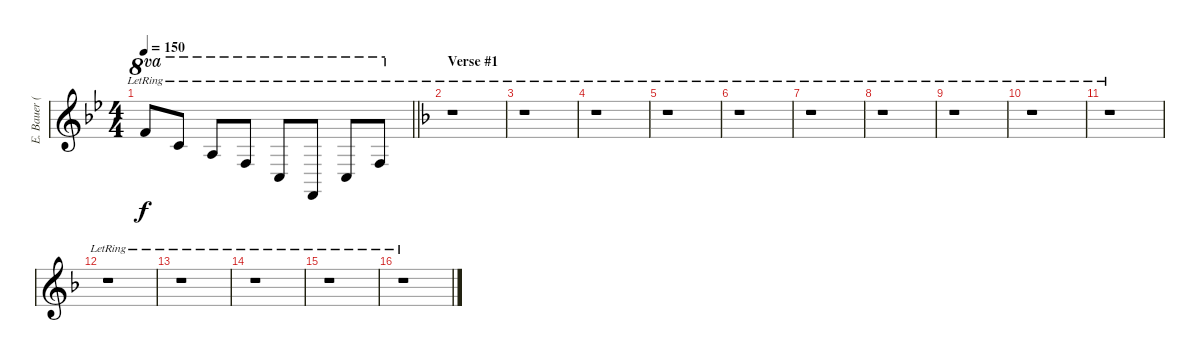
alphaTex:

\track ("E. Bauer (Keyboard)" "E. Bauer (") {instrument orchestralharp}
\staff {score}
\tuning (E4 B3 G3 D3 A2 E2) {hide}
\ts (4 4)
\tempo 150
\clef g2
\barLineRight lightlight
\ks gminor
13.1{lr}.8{ot 8va dy f} 13.2{lr}.8{ot 8va} 14.3{lr}.8{ot 8va} 15.4{lr}.8{ot 8va} 15.5{lr}.8{ot 8va} 13.6{lr}.8{ot 8va} 15.5{lr}.8{ot 8va} 15.4{lr}.8{ot 8va} |
\section ("" "Verse #1")
\ks dminor
r.1 |
r.1 |
r.1 |
r.1 |
r.1 |
r.1 |
r.1 |
r.1 |
r.1 |
r.1 |
r.1 |
r.1 |
r.1 |
r.1 |
r.1
